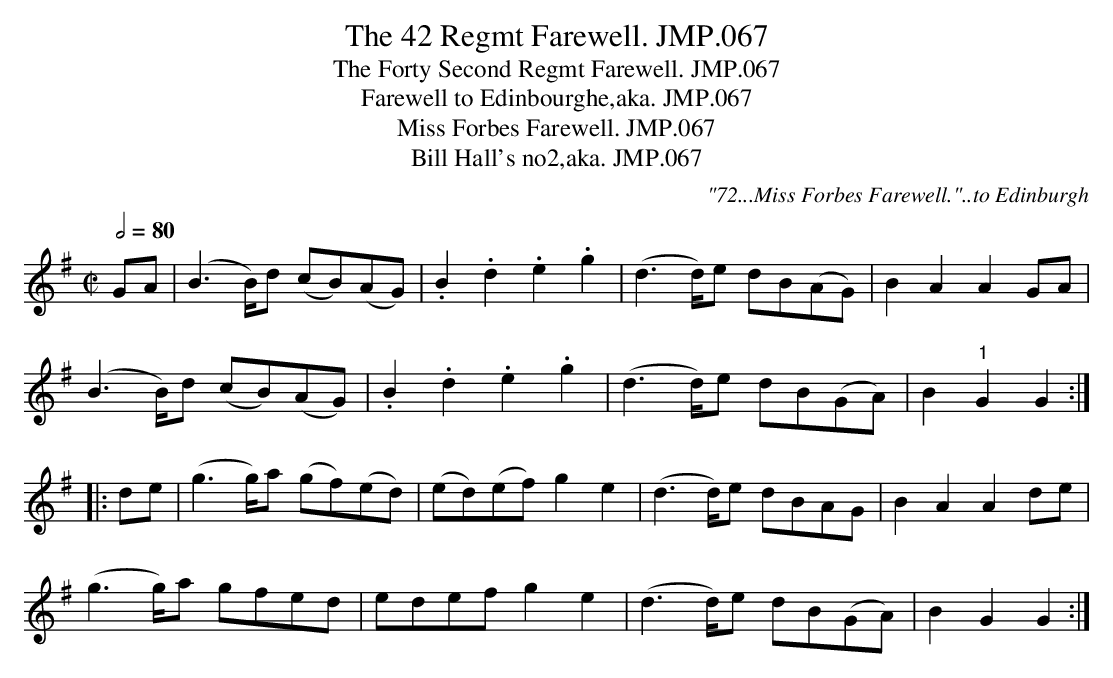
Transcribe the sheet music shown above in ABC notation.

X:1
T:42 Regmt Farewell. JMP.067, The
T:Forty Second Regmt Farewell. JMP.067, The
T:Farewell to Edinbourghe,aka. JMP.067
T:Miss Forbes Farewell. JMP.067
T:Bill Hall's no2,aka. JMP.067
M:C|
L:1/8
Q:1/2=80
C:"72...Miss Forbes Farewell."..to Edinburgh
K:G major
GA | (B3B/)d (cB)(AG) | .B2.d2.e2.g2 | (d3d/)e dB(AG) | B2A2A2 GA |
(B3B/)d (cB)(AG) | .B2.d2.e2.g2 | (d3d/)e dB(GA) | B2"1"G2G2 :|
|:de | (g3g/)a (gf)(ed) | (ed)(ef) g2e2 | (d3d/)e dBAG | B2A2A2 de |
(g3g/)a gfed | edef g2e2 | (d3d/)e dB(GA) | B2 G2G2 :|
